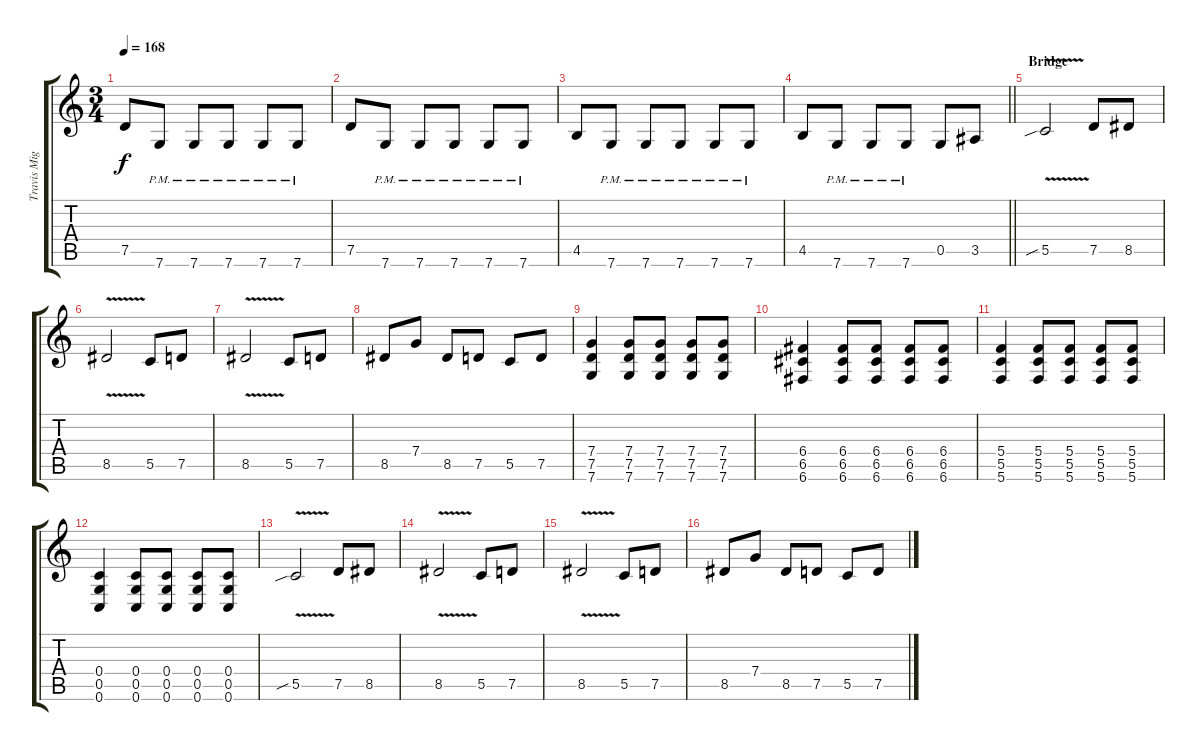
\track ("Travis Miguel" "Travis Mig") {instrument distortionguitar}
\staff {score tabs}
\tuning (D4 A3 F3 C3 G2 C2) {hide}
\ts (3 4)
\tempo 168
\clef g2
\ks c
7.5.8{dy f} 7.6{pm}.8 7.6{pm}.8 7.6{pm}.8 7.6{pm}.8 7.6{pm}.8 |
7.5.8 7.6{pm}.8 7.6{pm}.8 7.6{pm}.8 7.6{pm}.8 7.6{pm}.8 |
4.5.8 7.6{pm}.8 7.6{pm}.8 7.6{pm}.8 7.6{pm}.8 7.6{pm}.8 |
\barLineRight lightlight
4.5.8 7.6{pm}.8 7.6{pm}.8 7.6{pm}.8 0.5.8 3.5.8 |
\section ("" "Bridge")
5.5{v sib}.2 7.5.8 8.5.8 |
8.5{v}.2 5.5.8 7.5.8 |
8.5{v}.2 5.5.8 7.5.8 |
8.5.8 7.4.8 8.5.8 7.5.8 5.5.8 7.5.8 |
(7.4 7.5 7.6).4 (7.4 7.5 7.6).8 (7.4 7.5 7.6).8 (7.4 7.5 7.6).8 (7.4 7.5 7.6).8 |
(6.4 6.5 6.6).4 (6.4 6.5 6.6).8 (6.4 6.5 6.6).8 (6.4 6.5 6.6).8 (6.4 6.5 6.6).8 |
(5.4 5.5 5.6).4 (5.4 5.5 5.6).8 (5.4 5.5 5.6).8 (5.4 5.5 5.6).8 (5.4 5.5 5.6).8 |
(0.4 0.5 0.6).4 (0.4 0.5 0.6).8 (0.4 0.5 0.6).8 (0.4 0.5 0.6).8 (0.4 0.5 0.6).8 |
5.5{v sib}.2 7.5.8 8.5.8 |
8.5{v}.2 5.5.8 7.5.8 |
8.5{v}.2 5.5.8 7.5.8 |
8.5.8 7.4.8 8.5.8 7.5.8 5.5.8 7.5.8
